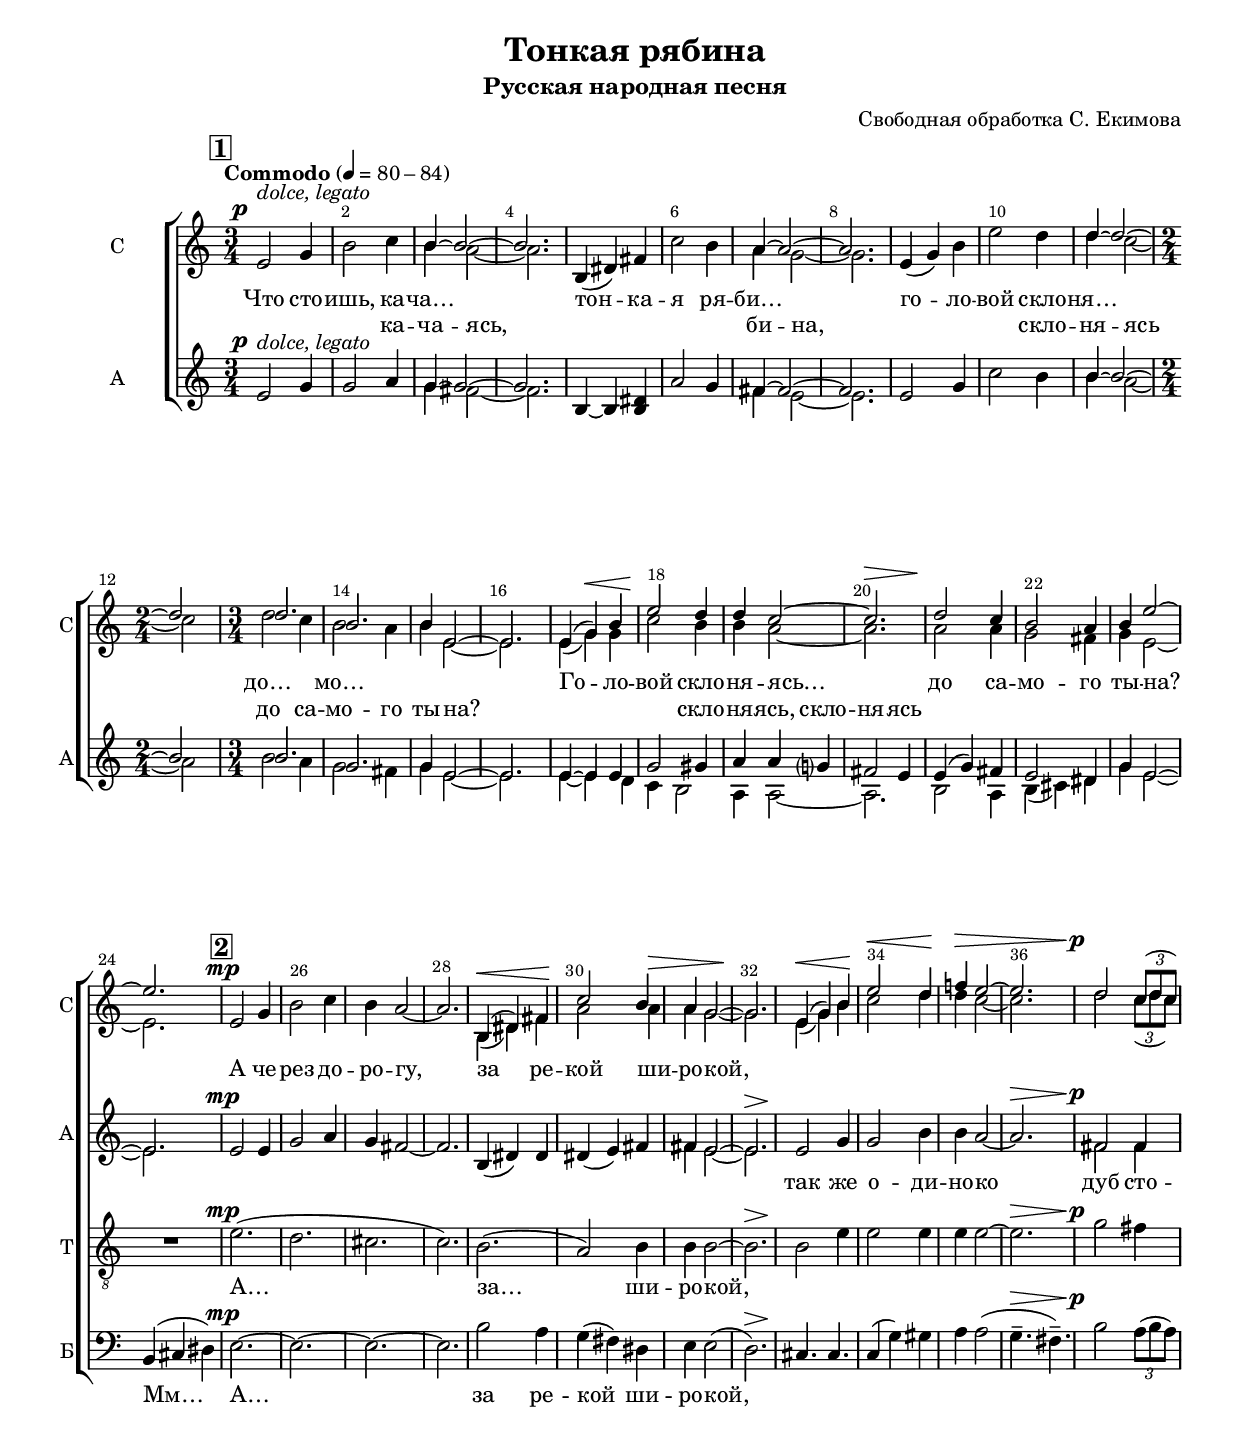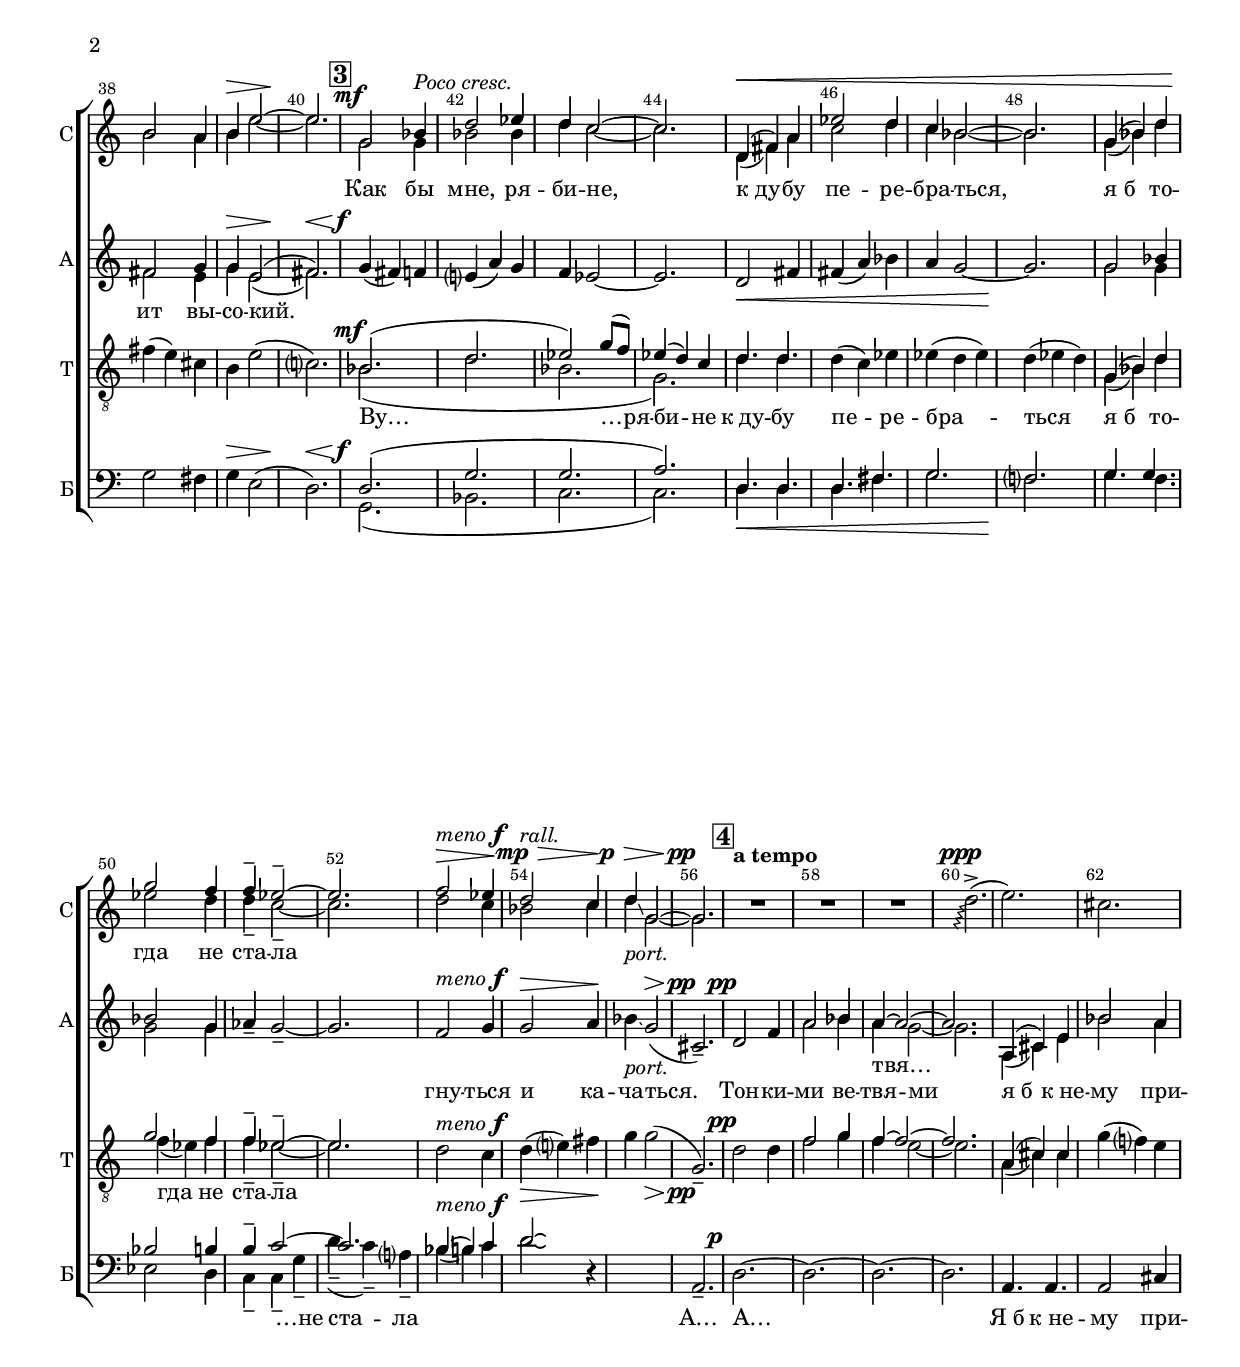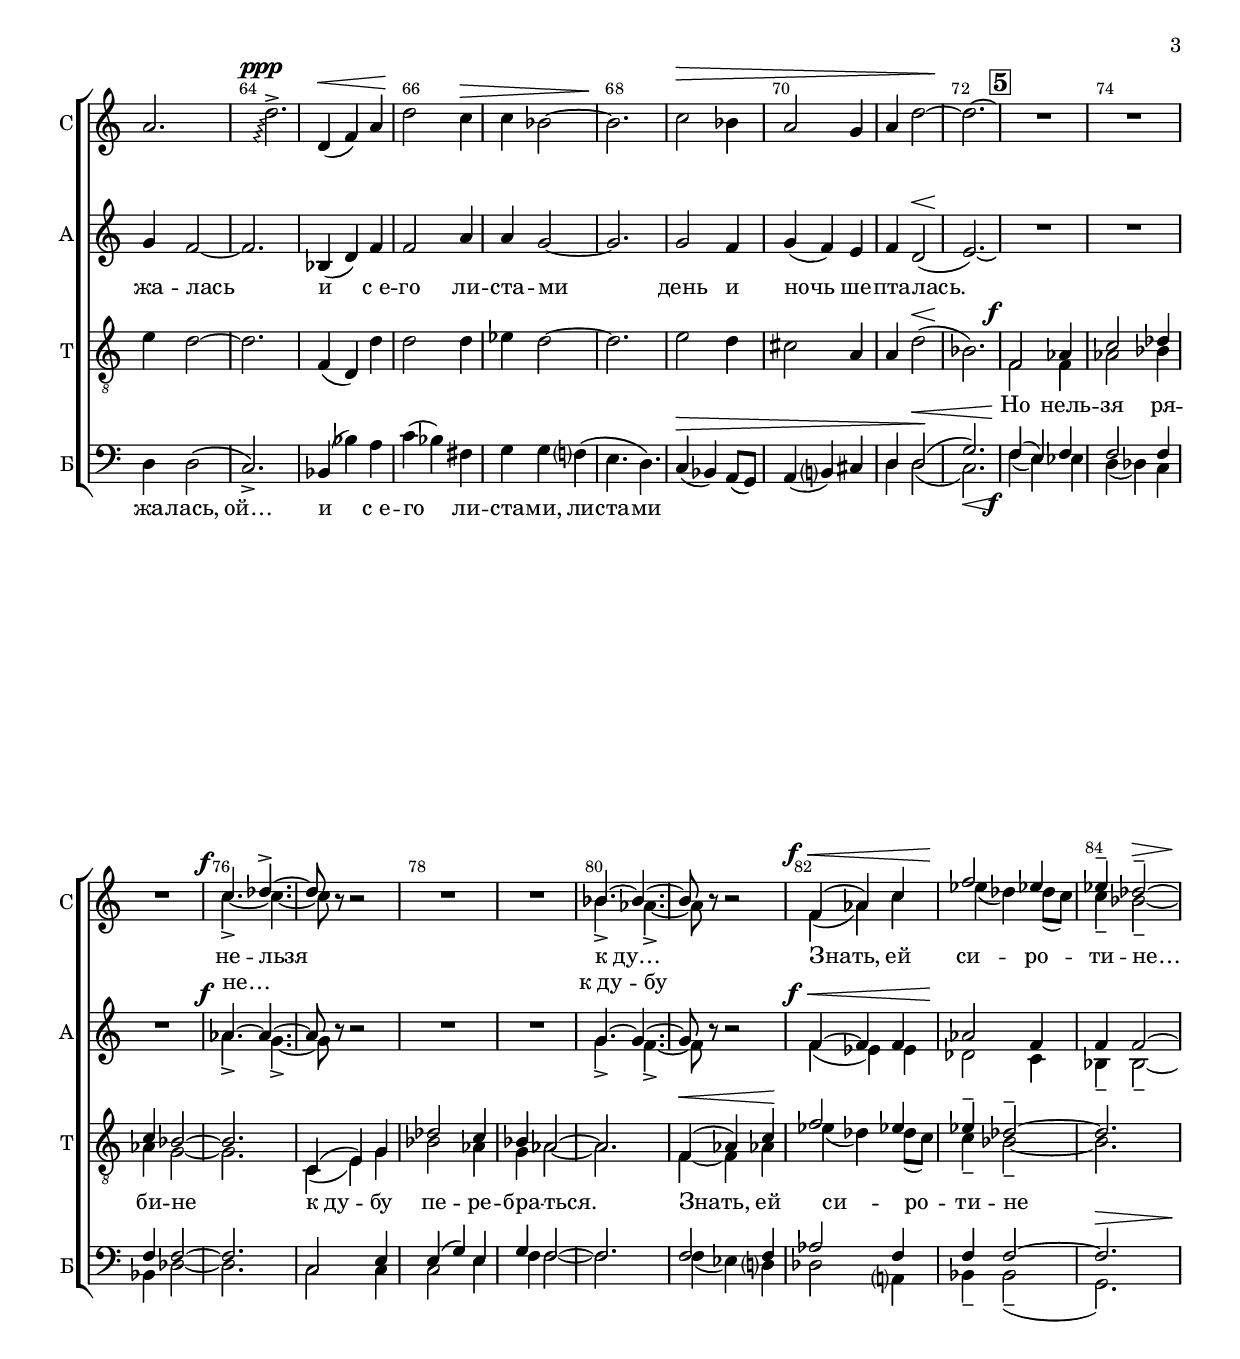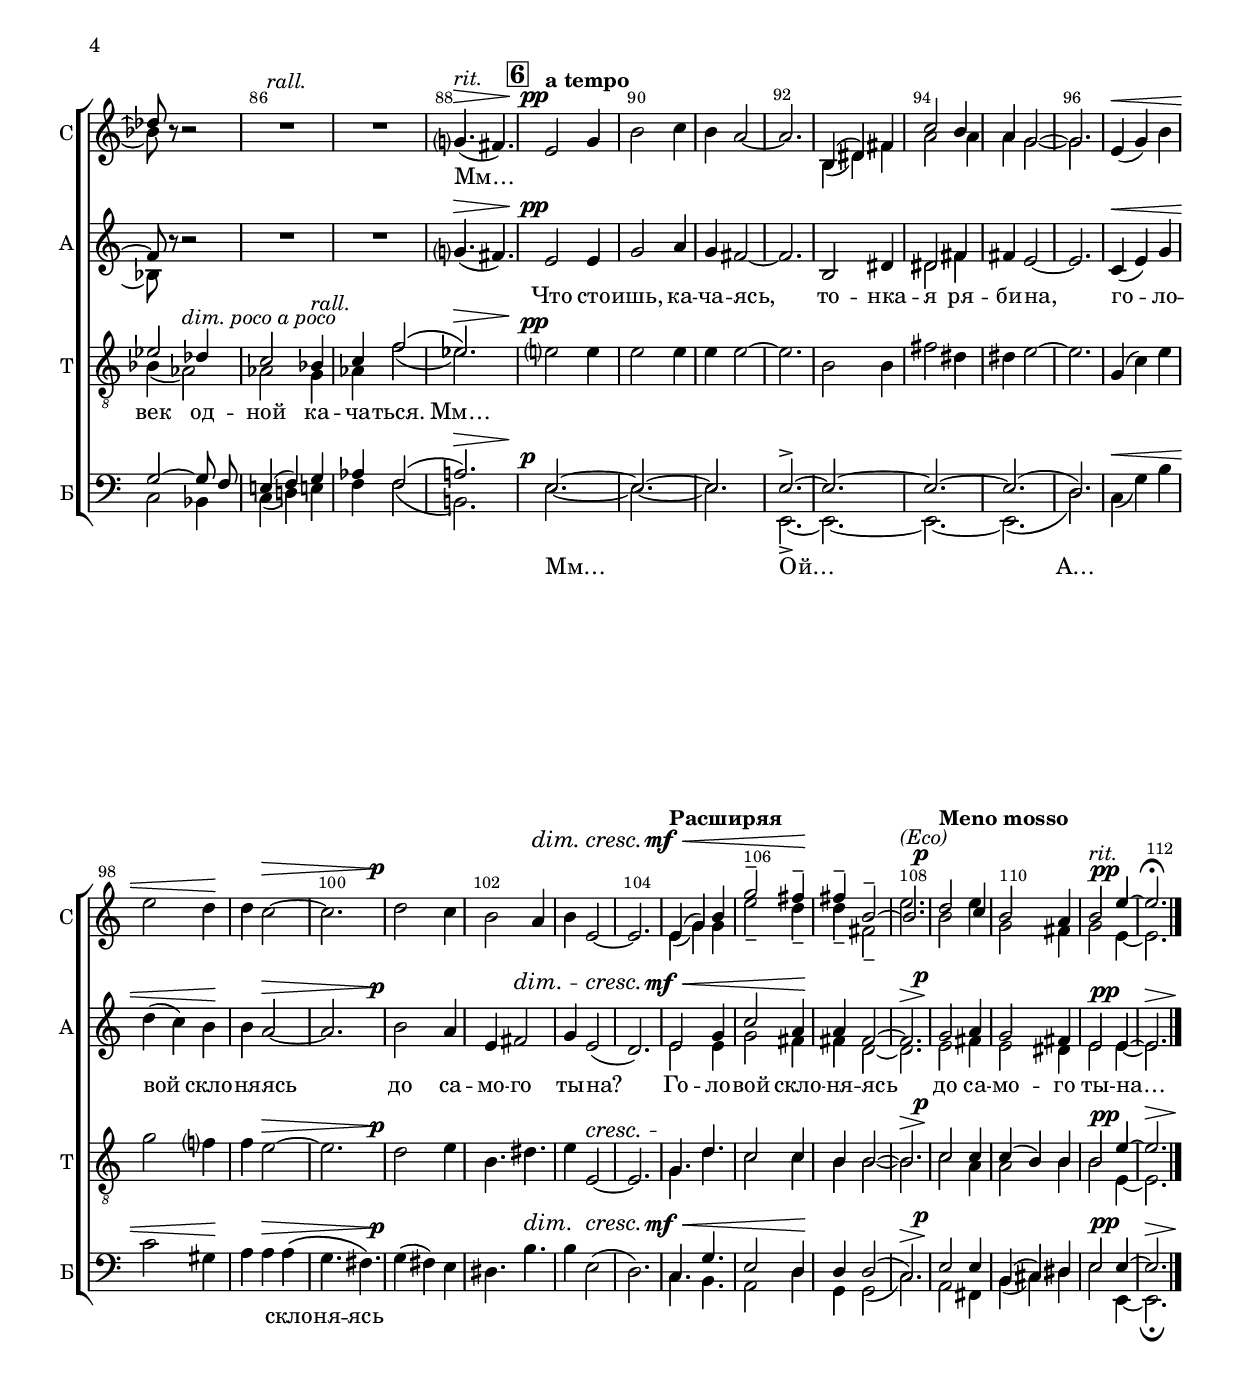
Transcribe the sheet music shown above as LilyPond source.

\version "2.24.0"

% закомментируйте строку ниже, чтобы получался pdf с навигацией
%#(ly:set-option 'point-and-click #f)
#(ly:set-option 'midi-extension "mid")
#(set-default-paper-size "a4")
#(set-global-staff-size 18)

\include "articulate.ly"

\header {
  title = "Тонкая рябина"
  subtitle = "Русская народная песня"
  arranger = "Свободная обработка С. Екимова"
  %composer = "Composer"
  % Удалить строку версии LilyPond 
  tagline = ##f
}

  \paper {
  top-margin = 15
  left-margin = 15
  right-margin = 10
  bottom-margin = 45
  indent = 15
  ragged-bottom = ##f
  ragged-last-bottom = ##f
%  system-separator-markup = \slashSeparator
  
}

abr = { \break }
abr = {}

pbr = { \pageBreak }
pbr = {}

breathes = { \once \override BreathingSign.text = \markup { \musicglyph #"scripts.tickmark" } \breathe }

bort = {  % Динамика: вместо f, p пишем по-русски гр., т. и т.д.
  \override DynamicText.stencil = #(lambda (grob)(
    grob-interpret-markup grob (                         
      let (( dyntxt (ly:grob-property grob 'text ) )  )
      ( set! dyntxt (cond
        (( equal? dyntxt "f" ) "гр." ) 
        (( equal? dyntxt "p" ) "т." )
      )) #{ \markup \normal-text \italic $dyntxt #} )
    )) }

melon = { \set melismaBusyProperties = #'() }
meloff = { \unset melismaBusyProperties }
solo = ^\markup\italic"Соло"
tutti =  ^\markup\italic"Все"

co = \cadenzaOn
cof = \cadenzaOff
cb = { \cadenzaOff \bar "||" }
cbr = { \bar "" }
cbar = { \cadenzaOff \bar "|" \cadenzaOn }
stemOff = { \hide Staff.Stem }
nat = { \once \hide Accidental }
gl = { \once \override Glissando.style = #'zigzag \co \once \hideNotes d32\glissando \cof }
gll = { \once \override Glissando.style = #'zigzag \co \once \hideNotes d,32\glissando \cof }
toLeft = { \change Staff = "pianoLeft" \voiceOne }
toRight = { \change Staff = "pianoRight" \voiceTwo }

%stemOn = { \unHideNotes Staff.Stem }

partiall = { \set Timing.measurePosition = #(ly:make-moment -1/4) }

global = {
  \key a \minor
  \time 3/4
  \numericTimeSignature
  \override Score.BarNumber.break-visibility = #end-of-line-invisible
  \override Score.BarNumber.X-offset = #1
  \override Score.BarNumber.self-alignment-X = #LEFT
  \override DynamicText.X-offset = #-2.5
  \set Score.barNumberVisibility = #(every-nth-bar-number-visible 2)
  \set Score.rehearsalMarkFormatter = #format-mark-box-numbers
  \set Score.skipBars = ##t
  \override MultiMeasureRest.expand-limit = #1
  \autoBeamOff
  \dynamicUp
  
}

sopone = \relative c'' {
  \global
  s2.*2
  b4~ b2~ |
  b2.
  
  s2.*2
  a4~ a2~ |
  a2. |
  
  s2.*2 
  d4~ d2~ |
  d |
  d2. |
  b2. |
  b4 e,2~ |
  e2. |
  e4( g) b |
  e2 d4 |
  d c2~ |
  c2. |
  d2 c4 |
  b2 a4 |
  b4 e2~ |
  
  e2. |
  s2.*4 |
  
  b,4( dis) fis |
  c'2 b4 |
  a g2~ |
  g2. |
  e4( g) b |
  e2 d4 |
  f! e2~ |
  e2. |
  d2 \tuplet 3/2 { c8[( d c]) } |
  b2 a4
  
  b4 e2~ |
  e2. |
  g,2 bes4 |
  d2 es4 |
  d c2~ |
  
  c2. |
  d,4( fis) a |
  es'2 d4 |
  c bes2~ |
  bes2. |
  
  g4( bes) d |
  g2 f4 |
  f-- es2--~ |
  es2. |
  f2 es4 |
  
  d2 c4 |
  d g,2~ |
  g2. |
  
  s2.*12 s16
  
  s2.*7 c4. des->~ |
  des8 s s2 |
  s2.*2
  bes4.~ bes~ |
  bes8 s s2 |
  f4( as) c |
  f2 es!4 |
  
  es-- des2--~ |
  des8 s s2 |
  s2.*7
  b,4( dis) fis |
  c'2 b4 |
  a g2~ |
  g2. |
  s2.*2
  
  s2.*6
  e4( g) b |
  g'2-- fis4-- |
  fis-- b,2--~ |
  b2. |
  
  d2 c4 |
  b2 a4 |
  b2 e4~ |
  e2.\fermata
}

soptwo = \relative c' {
  \global
  \mark \default
  \tempo Commodo 4=80-84
  e2\p^\markup\italic"dolce, legato" g4 |
  b2 c4 |
  \voiceTwo b4 a2~ |
  a2. | \abr
  
  \oneVoice b,4( dis) fis |
  c'2 b4 |
  \voiceTwo a4 g2~ |
  g2. |
  \oneVoice e4( g) b | \abr
  
  e2 d4 |
  \voiceTwo d c2~ |
  \time 2/4 c2 |
  \time 3/4 d2 c4 |
  b2 a4 | \abr
  
  b4 e,2~ |
  e2. |
  e4( g)\< g |
  c2\! b4 |
  b a2~ | \abr
  
  a2.\> |
  a2\! a4 |
  g2 fis4 |
  g4 e2~ | \pbr
  
  e2. |
  \mark \default
  \oneVoice e2\mp g4 |
  b2 c4 |
  b a2~ |
  a2. | \abr
  
  \voiceTwo b,4\<( dis) fis |
  a2\! a4\> |
  a g2~ |
  g2.\! |
  e4(\< g) b\! | \abr
  
  c2\< d4\! |
  d\> c2~ |
  c2. |
  d2\p \tuplet 3/2 { c8[( d c])} |
  b2 a4 | \pbr
  
  b4\> e2~ |
  e2.\! |
  \mark \default
  g,2\mf g4^\markup\italic"Poco cresc." |
  bes2 bes4 |
  d c2~ | \abr
  
  c2. |
  d,4(\< fis) a |
  c2 d4 |
  c bes2~ |
  bes2. | \abr
  
  g4( bes) d |
  es2\! d4 |
  d-- c2--~ |
  c2. |
  d2^\markup{\italic meno \dynamic f}\> c4\! | \pbr
  
  bes2\mp\>^\markup\italic"rall." c4  |
  d\p\>\glissando_\markup\italic"port." g,2~ |
  g2.\pp |
  \mark \default
  \oneVoice
  \tempo "a tempo"
  
  R2.*2 | \abr
  
  R2. |
  \gl d'2.->\ppp( | 
  e2.) |
  cis |
  a  | \abr
  
  \gll d'2.->\ppp |
  d,4(\< f) a |
  d2\! c4\> |
  c bes2~ |
  bes2.\! | \pbr
  
  c2\> bes4 |
  a2 g4 |
  a d2~ |
  d2.\!\laissezVibrer |
  
  \mark \default
  R2.*3 |
  \voiceTwo c4.\f->~ c~ |
  c8 \oneVoice r r2 |
   R2.*2 |
  \voiceTwo bes4.-> as->~ |
  as8 \oneVoice r r2 |
  \voiceTwo f4\f(\< as) c |
  es\!( des) des8[( c]) | \pbr
  
  c4-- bes2--~\> |
  bes8\! \oneVoice r r2 |
  R2.^\markup\italic"rall."
  R2. |
  g?4.^\markup\italic"rit."\>( fis) | \abr
  \mark \default \tempo "a tempo" e2\pp  g4 |
  b2 c4 |
  b a2~ |
  a2. |
  \voiceTwo b,4( dis) fis | \abr
  a2 a4 |
  a g2~ |
  g2. |
  \oneVoice e4\<( g) b |
  e2 d4\! \pbr
  
  d c2~\> |
  c2. |
  d2\p c4 |
  b2 a4^\dim |
  b e,2~\cresc | \abr
  
  e2. |
  \tempo Расширяя \voiceTwo e4\mf\<( g) g |
  e'2-- d4-- |
  d--\! fis,2-- |
  e'2.^\markup\italic"(Eco)" | \abr
  \tempo "Meno mosso" b2\p e4 |
  g,2 fis4 |
  g2^\markup\italic"rit." e4~\pp |
  e2. \bar "|."
  

}

altone = \relative c'' {
  \global
s2.*2 |
g4~ g2~ |
g2. |

s2.*2
fis4~ fis2~ |
fis2. |

s2.*2 |
b4~ b2~ |
b |
b2. |
g2. |
g4 e2~ |
e2. |
e4~ e e |
g2 gis4 |
a4 a g? |
fis2 e4 |
e( g) fis |
e2 dis4 |
g4 e2~ |

e2. |
s2.*6
fis4 e2~ |
e2.  |
s2.*4
fis2 fis4 |
fis2 g4

g4 e2( |
fis2.) |
s2.*8 |
g2 bes4 |
bes2 g4 |
s2.*3

s2.*4
a2 bes4 |
a~ a2~ |
a2. s32|
a,4( cis) e |
bes'2 a4 |
s2.*6 s32

s2.*7
as4.~ as~ |
as8 s s2 |
s2.*2 |
g4.~ g~ |
g8 s s2 |
f4~ f f |
as2 f4 |

f4 f2~ |
f8 s s2 |
s2.*8
dis2 fis4 |
s2.*4

s2.*6
e2 g4 |
c2 a4 |
a fis2~ |
fis2. |
g2 a4 |
g2 fis4 |
e2 e4~ |
e2.

  
}

alttwo = \relative c' {
  \global
  e2\p^\markup\italic"dolce, legato" g4 |
  g2 a4 |
  \voiceTwo g4 fis2~ |
  fis2. |
  
  \oneVoice b,4~ b <b dis> |
  a'2 g4 |
  \voiceTwo fis4 e2~ |
  e2. |
  \oneVoice e2 g4 |
  c2 b4 |
  \voiceTwo b a2~ |
  a |
  b2 a4 |
  g2 fis4 |
  g4 e2~ |
  e2. |
  e4~ e d |
  c b2 |
  a4 a2~ |
  a2. |
  b2 a4 |
  b( cis) dis |
  g e2~ |
  
  e2. |
  \oneVoice e2\mp e4 |
  g2 a4 |
  g4 fis2~ |
  fis2. |
  
  b,4( dis) dis |
  dis( e) fis |
  \voiceTwo fis e2~ |
  e2.\> |
  \oneVoice e2\! g4 |
  
  g2 b4 |
  b a2~ |
  a2.\> |
  \voiceTwo fis2\p fis4 |
  fis2 e4 |
  
  g4\> e2( |
  fis2.)\!\< |
  \oneVoice g4\f( fis) f |
  e?( a) g |
  f es2~ |
  
  es2. |
  d2_\< fis4 |
  fis( a) bes |
  a g2~ |
  g2.\! |
  
  \voiceTwo g2 g4 |
  g2 g4 |
  \oneVoice as4-- g2--~ |
  g2. |
  f2^\markup{\italic meno \dynamic f} g4 |
  
  g2\> a4 |
  bes4\!\glissando_\markup\italic"port." g2\>( |
  cis,2.)--\pp |
  d2\pp f4 |
  \voiceTwo a2 bes4 |
  a4 g2~ |
  g2. s32  |
  a,4( cis) e |
  bes'2 a4 |
  \oneVoice g4 f2~ |
  f2. s32 |
  bes,4( d) f |
  f2 a4 |
  a g2~ |
  g2. |
  
  g2 f4 |
  g( f) e |
  f d2(\< |
  e2.)\!\laissezVibrer |
  R2.*3 |
  \voiceTwo as4.\f-> g->~ |
  g8 \oneVoice r r2 |
  R2.*2 |
  \voiceTwo g4.-> f->~ |
  f8 \oneVoice r r2 |
  \voiceTwo f4\f(\< es) es |
  des2\! c4 |
  
  bes4-- bes2--~ |
  bes8 \oneVoice r r2 |
  R2.*2 |
  g'?4.(\> fis) |
  e2\pp e4 |
  g2 a4 |
  g fis2~ |
  fis2. |
  b,2 dis4 |
  \voiceTwo dis2 fis4 |
  \oneVoice fis e2~ |
  e2. |
  c4(\< e) g |
  d'( c) b\! |
  
  b4 a2\>~ |
  a2. |
  b2\p a4 |
  e fis2\dim |
  g4 e2(\cresc |
  d2.) |
  \voiceTwo e2\mf\< e4 |
  g2 fis4 |
  fis\! d2~ |
  << d2. { s8\> s s s s s\! } >> |
  e2\p fis4 |
  e2 dis4 |
  e2 e4\pp~ |
  << e2. { s8\> s s s s s\! } >>
  
  
  
  
  

}

tenone = \relative c' {
  \global
s2.*11 s2 s2.*11
s2.*17
bes2.( |
d |
es2) g8[( f]) |
es4( d) c |
d4. d |
s2.*3

g,4( bes) d |
g2 f4 |
f-- es2~-- |
es2. |
s2.

s2.*4
f2 g4 |
f~ f2~ |
f2. s32|
a,4( cis) cis |
s2.*2 s32
s2.*5

s2.*4
f,2 as4 |
c2 des4 |
c4 bes2~ |
bes2. |
c,4( e) g |
des'2 c4 |
bes4 as2~ |
as2. |
f4( as) c |
f2 es!4 |
es-- des2--~

des2. |
es2 des4 |
c2 bes4 |
c f2\( |
es2.\) |

s2.*10

s2.*6
g,4. d' |
c2 c4 |
b b2~ |
b2. |
c2 c4 |
c( b) b |
b2 e4~ |
e2.

  
}

tentwo = \relative c' {
  \global
R2.*11 R2 R2.*11
R2. |
e2.\mp(
d |
cis |
c) |
b( |
a2) b4 |
b b2~ |
b2.\> |
b2\! e4 |
e2 e4 |
e e2~ |
e2.\> |
g2\p fis4 |
fis( e) cis |

b4 e2( |
c?2.) |
\voiceTwo bes2.\mf( |
d |
bes |
g)

d'4. d |
\oneVoice
d4( c) es |
es( d es) |
d( es d) |

\voiceTwo
g,( bes) d |
f4( es) f |
f-- es2--~ |
es2. |
\oneVoice
d2^\markup{\italic meno \dynamic f} c4

\dynamicDown
d4(\> e?) fis |
g\! g2(\> |
g,2.--)\pp |
\dynamicUp
d'2\pp d4 |
\voiceTwo f2 g4 |
f4 e2~ |
e2. s32|
a,4( cis) cis |
\oneVoice g'4( f?) e |
e d2~ |
d2. s32|
f,4( d) d' |
d2 d4 |
es d2~ |
d2.

e2 d4 |
cis2 a4 |
a d2(\< |
bes2.)\! |
\voiceTwo f2\f f4 | \abr

as2 bes4 |
as4 g2~ |
g2. |
c,4( e) g |
bes2 as4 | \abr
g as2~ |
as2. |
f4~\< f as!\! |
es'( des) des8[( c]) |
c4-- bes2--~ |

bes2. |
bes4( as2)^\markup\italic"dim. poco a poco" |
as g4^\markup\italic"rall." |
as f'2( |
<< es2.) {s8\> s s s s s\! } >> |
\oneVoice
e?2\pp e4 |
e2 e4 |
e e2~ |
e2. |
b2 b4 |
fis'2 dis4 |
dis e2~ |
e2. |
g,4( c) e |
g2 f?4 |

f e2~\> |
e2. |
d2\p e4 |
b4. dis |
e4 e,2~\cresc |
e2. |
\voiceTwo g4.\! d' |
c2 c4 |
b4 b2~ |
<< b2. { s8\> s s s s s\! } >> |

c2\p a4 |
a2 b4 |
b2 e,4\pp~ |
<< e2. { s8\> s s s s s\! } >>







}

bassone = \relative c {
  \global
s2.*11 s2 s2.*11
s2.*17
d2.( |
g |
g |
a) |
d,4. d |
d fis |
g2. |
f |
g4. g |
bes2 b4 |
b-- c2~ |
c2. |
bes4( b) c

d2\laissezVibrer s4
s2.*6 s32
s2.*4 s32
s2.*4

s2.*2
d,4 d2(\< |
g2.) |
f4\!( e) f |

f2 f4 |
f f2~ |
f2. |
c2 e4 |
e( g) e |
g f2~ |
f2. |
f2 f4 |
as2 f4 |
f f2~ |

f2. |
g2~ g8 f |
e!4( f) g |
as f2( |
a!2.) |
e2.~ |
e~ |
e |
e->~ |
e~ |
e~ |
e( |
d) |
s2.*2

s2.*6
c4. g' |
e2 d4 |
d d2( |
c2.) |
e2 e4 |
b4( cis) dis |
e2 e4~ |
e2.
  
}

basstwo = \relative c {
  \global
R2.*11 R2 R2.*11
b4( cis dis) |
e2.\mp~ |
e~ |
e~ |
e |

b'2 a4 |
g( fis) dis |
e4 e2( |
d2.)\> |
cis4.\! cis |

c4( g') gis |
a a2( |
g4.--\> fis--) |
b2\p \tuplet 3/2 { a8[( b a]) } |
g2 fis4 |

g4\> e2( |
d2.\!\<) |
\voiceTwo g,2.(\f |
bes |
c |
c) |
d4._\< d |
d fis |
g2. |
f?\! |
g4. f |
es2 d4 |
c-- c-- g'-- |
d'--( c--) a?-- |
bes^\markup{\italic meno \dynamic f}( b) c |

d2\laissezVibrer \oneVoice r4
s2. |
a,2.-- |
d~\p |
d~ |

d~ |
d s32 |
a4. a |
a2 cis4 |
d d2\( |
c2.-> s32\) |
bes4( bes') a |
c( bes) fis |
g g f?\( |
e4. d\) |

c4\>( bes) a8[( g]) |
a4( b?) cis |
\voiceTwo d4 d2(\! |
c2._\<) |
f4\f( e) es |
d( des) c |
bes des2~ |
des2. |
c2 c4 |
c2 e4 |
f f2~ |
f2. |
f4( es) d? |
des2 a?4 |
bes4-- bes2--( |

g2.)\> |
c2\! bes4 |
c( d!) e! |
f f2( |
<< b,!2.) {s8\> s s s s s\!} >> 

e2.\p~ |
e~ |
e |
e,->~ |
e~ |
e~ |
e\( |
d'\) |
c4(\< g') b |
c2 gis4\! |
\oneVoice a4 a\> a\( |
g4. fis\) |
g4\p( fis) e |
dis4. b'\dim |
b4 e,2(\cresc |
d2.) |
\voiceTwo c4.\mf\< b |
a2 d4 |
g,4\! g2( |
<< c2.) { s8\> s s s s s\! } >> |
a2\p fis4 |
b( cis) dis |
e2 e,4\pp~ |
<< e2.\fermata { s8\> s s s s s\! } >>








}

lyricsopup = \lyricmode {
  Что сто -- ишь, ка -- ча… \skip 1
  тон -- ка -- я ря -- би… \skip 1
  го -- ло --
  вой скло -- ня… \skip 1
  до… \skip 1 мо… \skip 1
  \repeat unfold 2 \skip 1
  Го -- ло -- вой скло -- ня -- ясь…
  до са -- мо -- го ты -- на?
  А че -- рез до -- ро -- гу,
  за ре -- кой ши -- ро -- кой,
  
  \repeat unfold 12 \skip 1
  Как бы мне, ря -- би -- не,
  к_ду -- бу пе -- ре -- бра -- ться,
  я_б то -- гда не ста -- \set associatedVoice = "sopup" ла
  
  \repeat unfold 6 \skip 1
  не -- льзя к_ду… 
  Знать, ей си -- ро -- ти -- \set associatedVoice = "soptwo" не…
  Мм…
}

lyricsop = \lyricmode {
 \skip 1 \skip 1 \skip 1 ка -- ча -- ясь,
 \repeat unfold 4 \skip 1 би -- на,
 \repeat unfold 3 \skip 1 скло -- ня -- ясь
 до са -- мо -- го ты -- \set associatedVoice = "AlternativeAlt" на?
 \repeat unfold 3 \skip 1   скло --  ня --   ясь,
  скло -- ня -- \set associatedVoice = "soptwo" ясь
  
  \repeat unfold 72 \skip 1 не… к_ду -- бу 

 
}

lyricalt = \lyricmode {
  \repeat unfold 48 \skip 1
  так же о -- ди -- но -- ко дуб сто -- ит вы -- со -- кий.
  
  \repeat unfold 18 \skip 1
  гну -- ться и ка -- ча -- ться.
  Тон -- ки -- ми ве -- твя -- ми
  я_б к_не -- му при -- жа -- лась
  и с_е -- го ли -- ста -- ми
  
  день и ночь ше -- пта -- лась.
  
  \repeat unfold 11 \skip 1
  Что сто -- ишь, ка -- ча -- ясь, то -- нка --
  я ря -- би -- на, го -- ло -- вой скло --
  ня -- ясь до са -- мо -- го ты -- на?
  Го -- ло -- вой скло -- ня -- ясь
  до са -- мо -- го ты -- на…
}

lyricalta = \lyricmode {
  \repeat unfold 36 \skip 1
  твя… 

}

lyrictenup = \lyricmode {
 \skip 1 
}

lyricten = \lyricmode {
 А… за… ши -- ро -- кой,
 \repeat unfold 12 \skip 1
 \set associatedVoice = "tenup" Ву… …ря -- би -- 
 \set associatedVoice = "tentwo" не к_ду -- бу пе -- ре -- бра -- ться
 я_б то -- гда не ста -- ла
 
 \repeat unfold 30 \skip 1
 Но нель -- зя ря -- би -- не к_ду -- бу пе -- ре -- бра -- ться.
 Знать, ей си -- ро -- ти -- \set associatedVoice = "tenup" не
 век од -- ной ка -- ча -- ться. Мм…
}

lyricbass = \lyricmode {
  Мм… А…
  за ре -- кой ши -- ро -- кой,
  \repeat unfold 25 \skip 1
  …не ста -- ла
  
  \repeat unfold 3 \skip 1 А… А…
  Я_б к_не -- му при -- жа -- лась, ой…
  и с_е -- го ли -- ста -- ми, ли -- ста -- ми
  \repeat unfold 30 \skip 1
  Мм… Ой… А…
  \repeat unfold 6 \skip 1
  скло -- ня -- ясь
}



\bookpart {
%  \paper { }

\score {
  %  \transpose c bes {   
    \new ChoirStaff <<
    
%    \new Lyrics = "sopup"
      \new Staff = "staffone" \with {
        instrumentName = "С"
        shortInstrumentName = "С"
        midiInstrument = "voice oohs"
      } <<
        \new Voice = "sopup" { \voiceOne \sopone }
        \new Voice = "soptwo" { \soptwo }
      >>
      \new Lyrics \lyricsto "soptwo" { \lyricsopup }
      \new Lyrics = "lsoptwo"

%    \new Lyrics = "altup"
     \new Staff = "stafftwo" \with {
        instrumentName = "А"
        shortInstrumentName = "А"
        midiInstrument = "voice oohs"
      } <<
        \new Voice = "AlternativeAlt" { \voiceOne \altone }
        \new Voice = "alttwo" { \alttwo }
      >> 
      \new Lyrics \lyricsto "AlternativeAlt" { \lyricalta }
      \new Lyrics \lyricsto "alttwo" { \lyricalt }

    \new Lyrics = "tenup"      
      \new Staff = "staffthree" \with {
        instrumentName = "Т"
        shortInstrumentName = "Т"
        midiInstrument = "voice oohs"
      } <<
        \new Voice = "tenup" { \voiceOne  \tenone }
        \new Voice = "tentwo" { \clef "treble_8" \tentwo }
      >>       
      \new Lyrics \lyricsto "tentwo" { \lyricten }

%    \new Lyrics = "bassup"      
      \new Staff = "stafffour" \with {
        instrumentName = "Б"
        shortInstrumentName = "Б"
        midiInstrument = "voice oohs"
      } <<
        \new Voice = "bassone" { \voiceOne  \bassone }
        \new Voice = "basstwo" { \clef "bass" \basstwo }
      >>
      \new Lyrics \lyricsto "basstwo" { \lyricbass }
      
      \context Lyrics = "lsoptwo" { \lyricsto "soptwo" { \lyricsop } }
%      \context Lyrics = "sopup" { \lyricsto "sopone" { \lyricsopup } }
%      \context Lyrics = "altup" { \lyricsto "altone" { \lyricaltup } }
      \context Lyrics = "tenup" { \lyricsto "tenup" { \lyrictenup } }
%      \context Lyrics = "bassup" { \lyricsto "bassone" { \lyricbassup } }
      
    >>
    %  }  % transposeµ
  \layout { 
    \context {
      \Score
    }
    \context {
      \Staff
        \RemoveEmptyStaves
      \override VerticalAxisGroup.remove-first = ##t
    }
  %Metronome_mark_engraver
  }
}

\score {
  %  \transpose c bes { 
  \articulate
    \new ChoirStaff <<
    
      \new Staff = "staffone" \with {
        midiInstrument = "voice oohs"
      } <<
        \new Voice = "sopup" { \voiceOne \sopone }
        \new Voice = "soptwo" { \soptwo }
      >>

     \new Staff = "stafftwo" \with {
        midiInstrument = "voice oohs"
      } <<
        \new Voice = "AlternativeAlt" { \voiceOne \altone }
        \new Voice = "alttwo" { \alttwo }
      >> 

    \new Lyrics = "tenup"      
      \new Staff = "staffthree" \with {
        midiInstrument = "voice oohs"
      } <<
        \new Voice = "tenup" { \voiceOne  \tenone }
        \new Voice = "tentwo" { \clef "treble_8" \tentwo }
      >>       

      \new Staff = "stafffour" \with {
        midiInstrument = "voice oohs"
      } <<
        \new Voice = "bassone" { \voiceOne  \bassone }
        \new Voice = "basstwo" { \clef "bass" \basstwo }
      >>     
    >>
    %  }  % transposeµ
    \midi {
      \tempo 4=126
    }
}  

}
